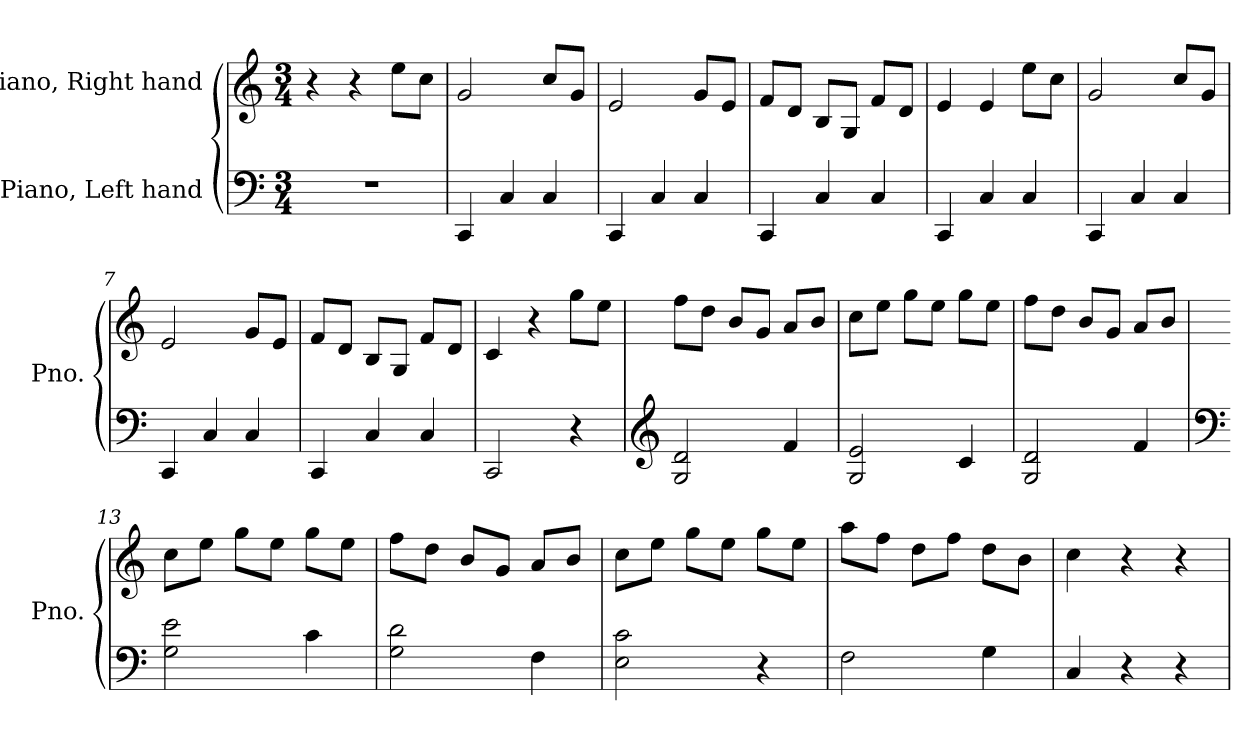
**kern	**kern
*part2	*part1
*staff2	*staff1
*I"Piano, Left hand	*I"Piano, Right hand
*I'Pno.	*I'Pno.
*clefF4	*clefG2
*k[]	*k[]
*M3/4	*M3/4
*MM120	*MM120
=1	=1
2.r	4r
.	4r
.	8ee\L
.	8cc\J
=2	=2
4CC/	2g/
4C/	.
4C/	8cc/L
.	8g/J
=3	=3
4CC/	2e/
4C/	.
4C/	8g/L
.	8e/J
=4	=4
4CC/	8f/L
.	8d/J
4C/	8B/L
.	8G/J
4C/	8f/L
.	8d/J
=5	=5
4CC/	4e/
4C/	4e/
4C/	8ee\L
.	8cc\J
=6	=6
4CC/	2g/
4C/	.
4C/	8cc/L
.	8g/J
=7	=7
4CC/	2e/
4C/	.
4C/	8g/L
.	8e/J
!!LO:LB:g=z
=8	=8
4CC/	8f/L
.	8d/J
4C/	8B/L
.	8G/J
4C/	8f/L
.	8d/J
=9	=9
2CC/	4c/
.	4r
4r	8gg\L
.	8ee\J
=10	=10
*clefG2	*
2G/ 2d/	8ff\L
.	8dd\J
.	8b/L
.	8g/J
4f/	8a/L
.	8b/J
=11	=11
2G/ 2e/	8cc\L
.	8ee\J
.	8gg\L
.	8ee\J
4c/	8gg\L
.	8ee\J
=12	=12
2G/ 2d/	8ff\L
.	8dd\J
.	8b/L
.	8g/J
4f/	8a/L
.	8b/J
=13	=13
*clefF4	*
2G\ 2e\	8cc\L
.	8ee\J
.	8gg\L
.	8ee\J
4c\	8gg\L
.	8ee\J
!!LO:LB:g=z
=14	=14
2G\ 2d\	8ff\L
.	8dd\J
.	8b/L
.	8g/J
4F\	8a/L
.	8b/J
=15	=15
2E\ 2c\	8cc\L
.	8ee\J
.	8gg\L
.	8ee\J
4r	8gg\L
.	8ee\J
=16	=16
2F\	8aa\L
.	8ff\J
.	8dd\L
.	8ff\J
4G\	8dd\L
.	8b\J
=17	=17
4C/	4cc\
4r	4r
4r	4r
=	=
*-	*-
